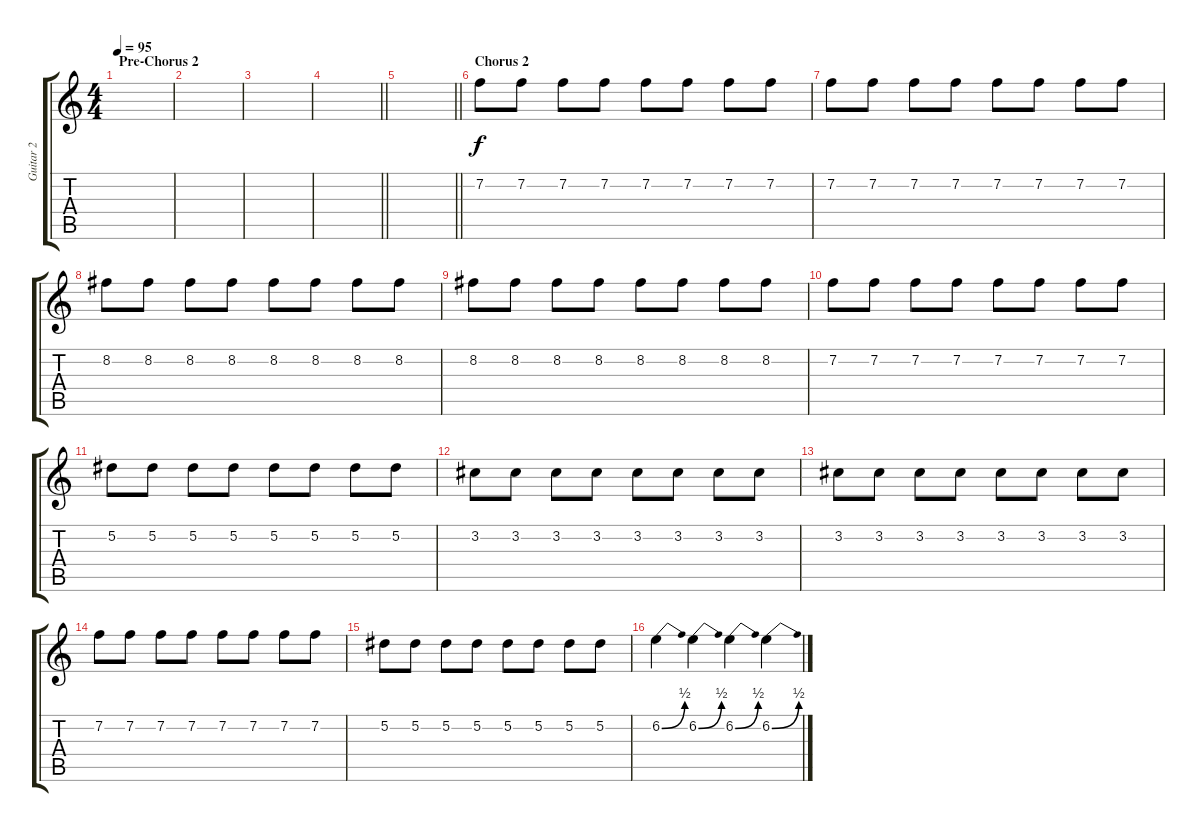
\track ("Guitar 2" "Guitar 2") {instrument overdrivenguitar}
\staff {score tabs}
\tuning (Eb4 Bb3 Gb3 Db3 Ab2 Eb2) {hide}
\ts (4 4)
\section ("" "Pre-Chorus 2")
\tempo 95
\clef g2
\ks c
|
|
|
\barLineRight lightlight
|
\barLineRight lightlight
|
\section ("" "Chorus 2")
7.2.8 7.2.8 7.2.8 7.2.8 7.2.8 7.2.8 7.2.8 7.2.8 |
7.2.8 7.2.8 7.2.8 7.2.8 7.2.8 7.2.8 7.2.8 7.2.8 |
8.2.8 8.2.8 8.2.8 8.2.8 8.2.8 8.2.8 8.2.8 8.2.8 |
8.2.8 8.2.8 8.2.8 8.2.8 8.2.8 8.2.8 8.2.8 8.2.8 |
7.2.8 7.2.8 7.2.8 7.2.8 7.2.8 7.2.8 7.2.8 7.2.8 |
5.2.8 5.2.8 5.2.8 5.2.8 5.2.8 5.2.8 5.2.8 5.2.8 |
3.2.8 3.2.8 3.2.8 3.2.8 3.2.8 3.2.8 3.2.8 3.2.8 |
3.2.8 3.2.8 3.2.8 3.2.8 3.2.8 3.2.8 3.2.8 3.2.8 |
7.2.8 7.2.8 7.2.8 7.2.8 7.2.8 7.2.8 7.2.8 7.2.8 |
5.2.8 5.2.8 5.2.8 5.2.8 5.2.8 5.2.8 5.2.8 5.2.8 |
6.2{be (bend 0 0 60 2)}.4 6.2{be (bend 0 0 60 2)}.4 6.2{be (bend 0 0 60 2)}.4 6.2{be (bend 0 0 60 2)}.4
